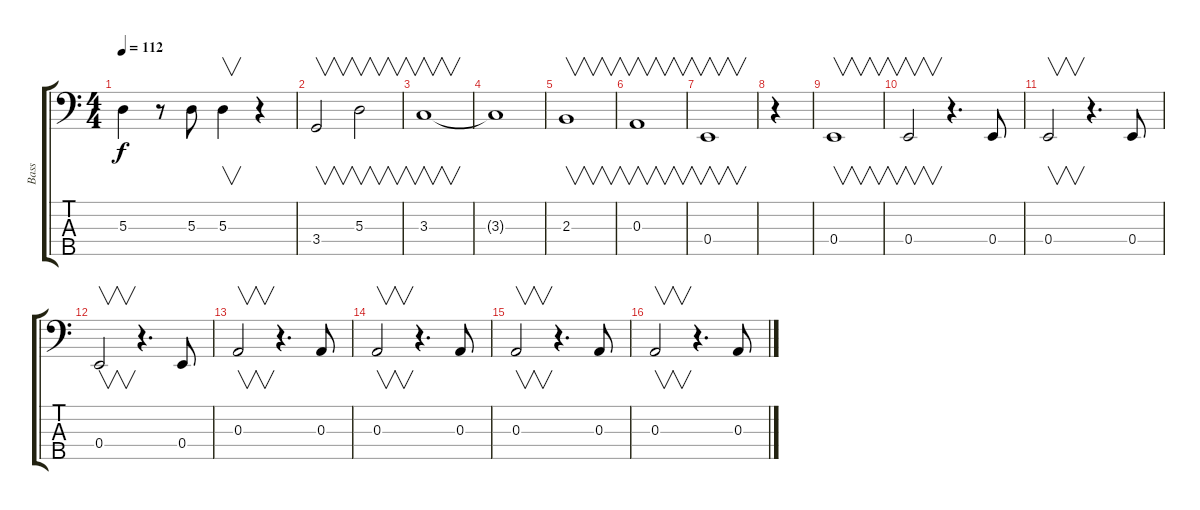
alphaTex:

\track ("Bass" "Bass") {instrument electricbassfinger}
\staff {score tabs}
\tuning (G2 D2 A1 E1 B0) {hide}
\ts (4 4)
\tempo 112
\clef f4
\ks c
5.3.4{dy f} r.8 5.3.8 5.3.4{v} r.4 |
3.4.2{v} 5.3.2{v} |
3.3.1{v} |
3.3{t}.1 |
2.3.1{v} |
0.3.1{v} |
0.4.1{v} |
r.4 |
0.4.1{v} |
0.4.2{v} r.4{d} 0.4.8 |
0.4.2{v} r.4{d} 0.4.8 |
0.4.2{v} r.4{d} 0.4.8 |
0.3.2{v} r.4{d} 0.3.8 |
0.3.2{v} r.4{d} 0.3.8 |
0.3.2{v} r.4{d} 0.3.8 |
0.3.2{v} r.4{d} 0.3.8
